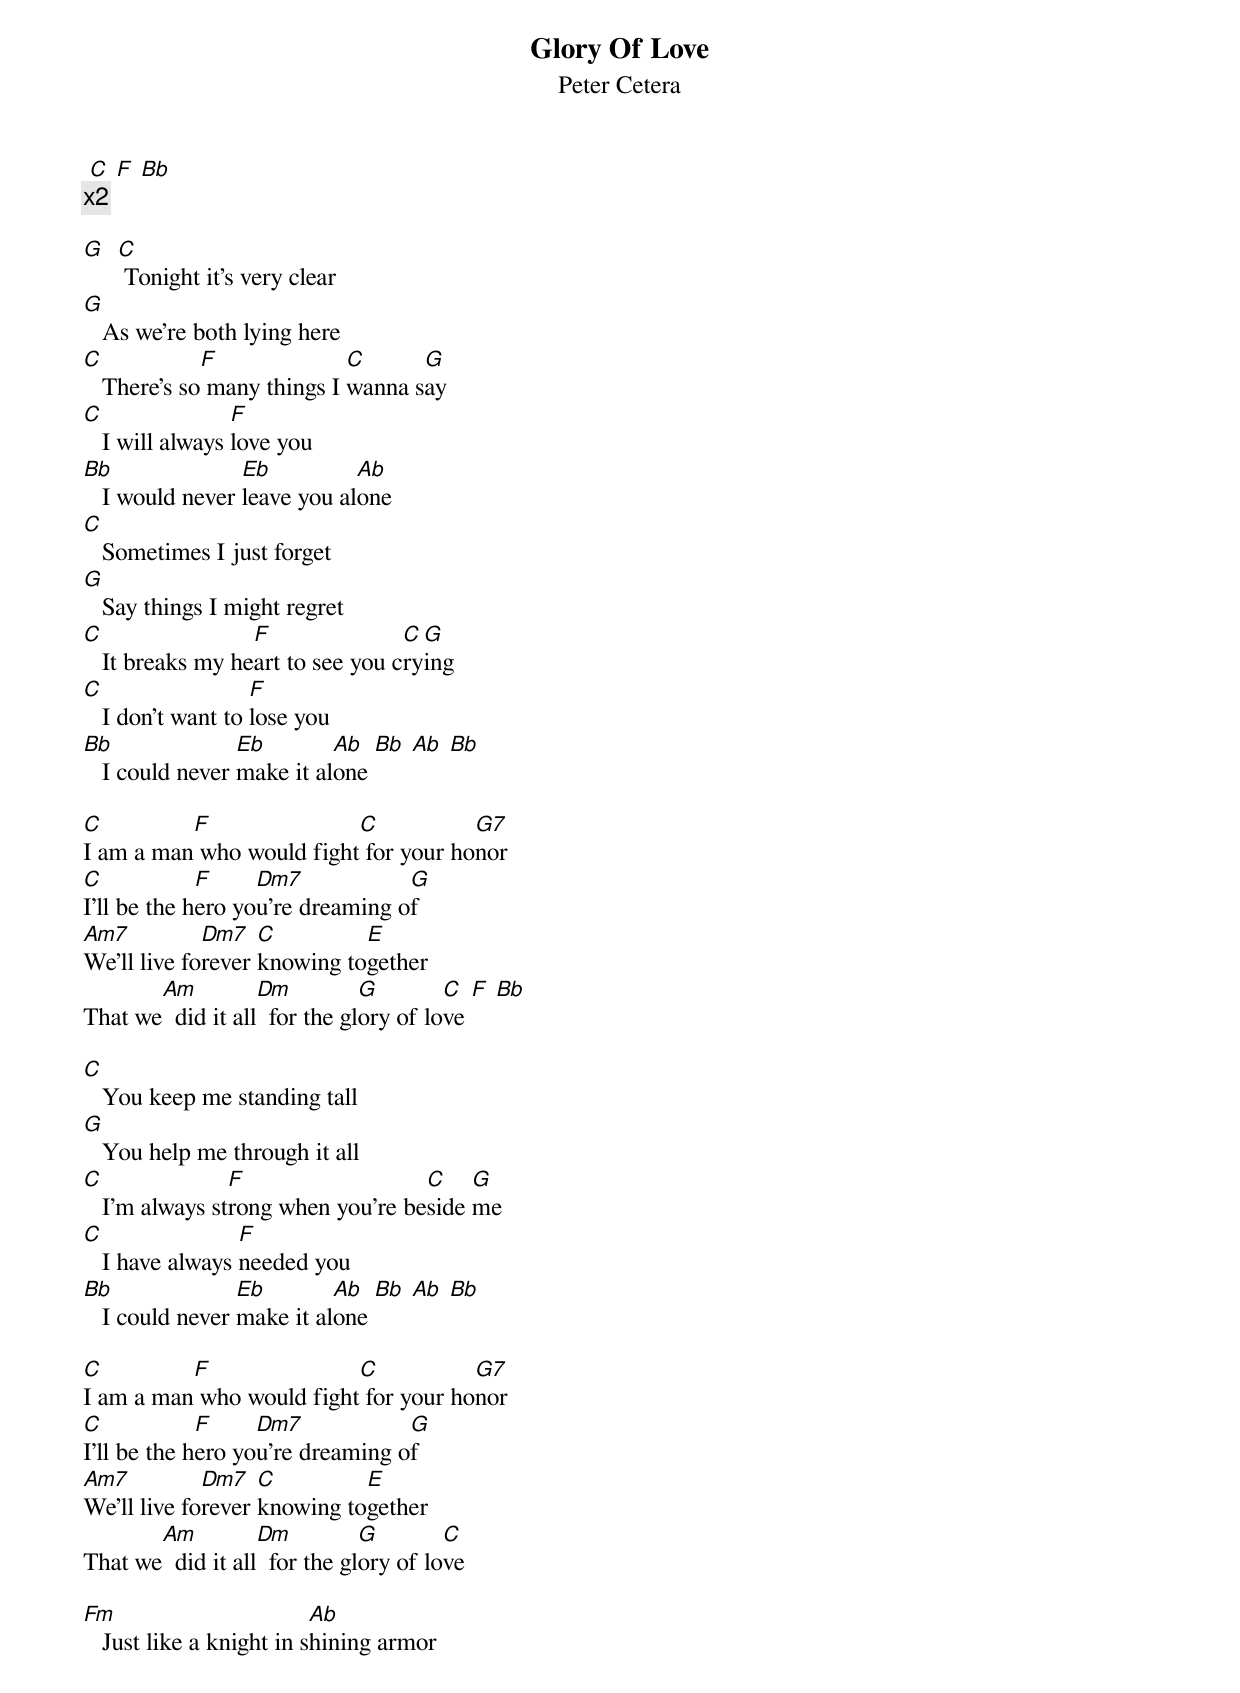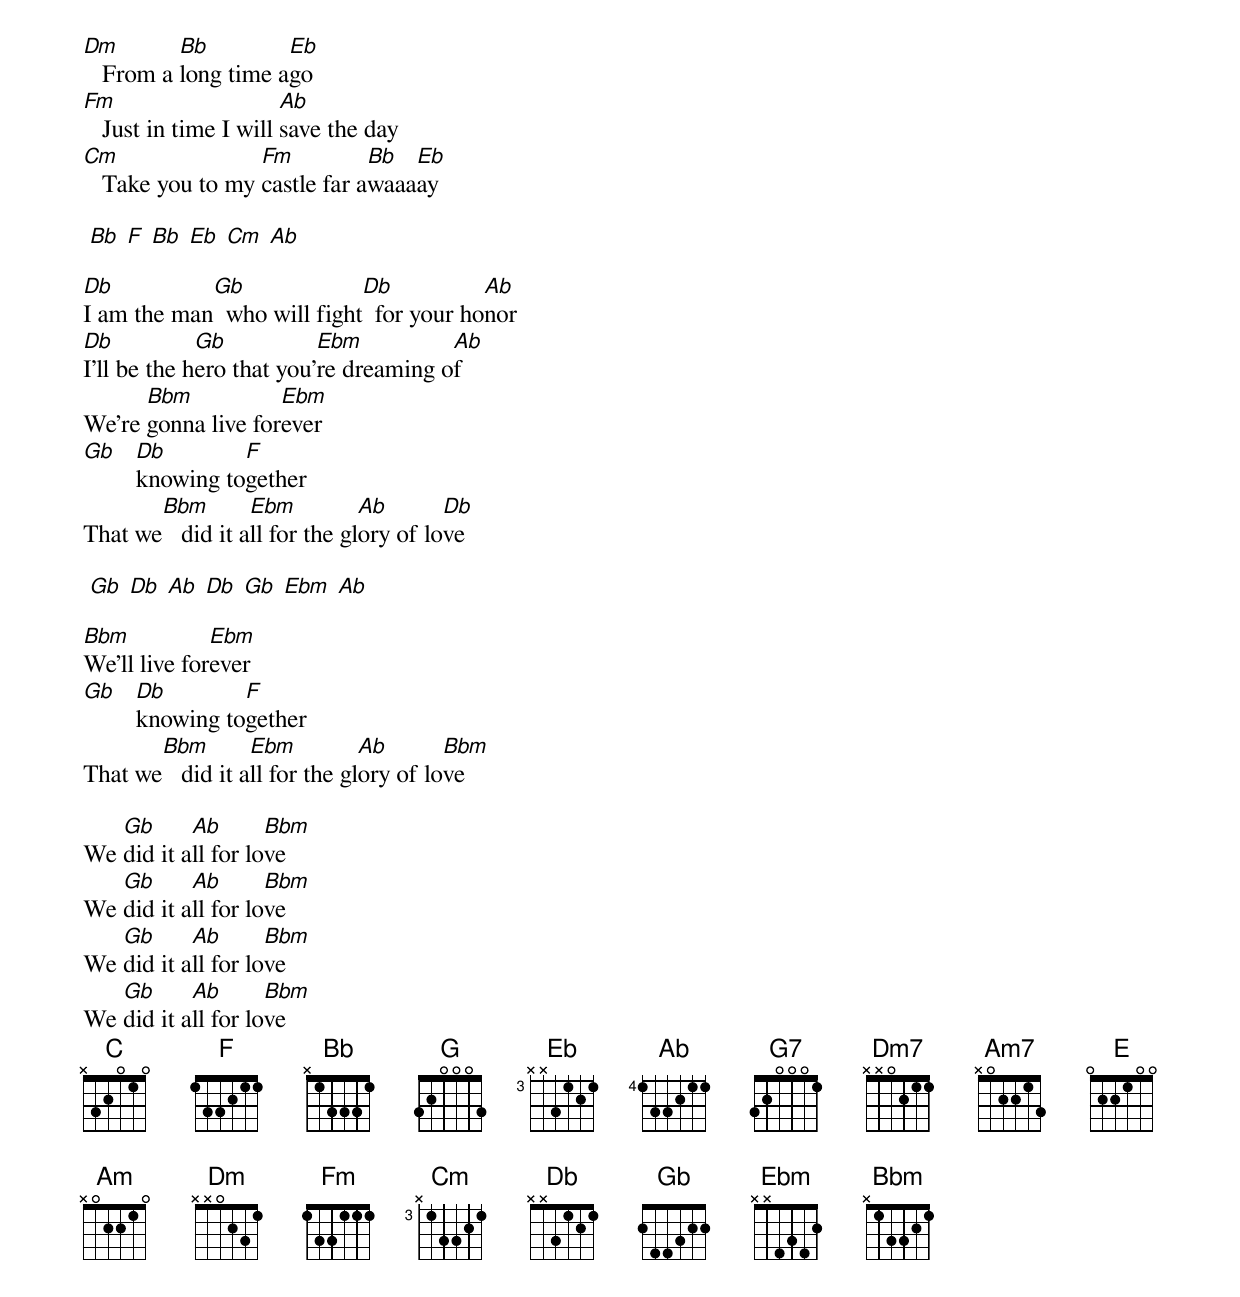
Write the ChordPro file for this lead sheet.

{title: Glory Of Love}
{subtitle: Peter Cetera}

 [C] [F] [Bb]
{c:x2}

[G]  [C] Tonight it's very clear
[G]   As we're both lying here
[C]   There's so[F] many things I [C]wanna s[G]ay
[C]   I will always [F]love you
[Bb]   I would never [Eb]leave you al[Ab]one
[C]   Sometimes I just forget
[G]   Say things I might regret
[C]   It breaks my he[F]art to see you c[C]ry[G]ing
[C]   I don't want to [F]lose you
[Bb]   I could never [Eb]make it al[Ab]one [Bb] [Ab] [Bb]

[C]I am a man[F] who would fight[C] for your ho[G7]nor
[C]I'll be the h[F]ero yo[Dm7]u're dreaming o[G]f
[Am7]We'll live fo[Dm7]rever [C]knowing to[E]gether
That we[Am]  did it all[Dm]  for the gl[G]ory of lo[C]ve [F] [Bb]

[C]   You keep me standing tall
[G]   You help me through it all
[C]   I'm always st[F]rong when you're be[C]side [G]me
[C]   I have always [F]needed you
[Bb]   I could never [Eb]make it al[Ab]one [Bb] [Ab] [Bb]

[C]I am a man[F] who would fight[C] for your ho[G7]nor
[C]I'll be the h[F]ero yo[Dm7]u're dreaming o[G]f
[Am7]We'll live fo[Dm7]rever [C]knowing to[E]gether
That we[Am]  did it all[Dm]  for the gl[G]ory of lo[C]ve

[Fm]   Just like a knight in s[Ab]hining armor
[Dm]   From a [Bb]long time a[Eb]go
[Fm]   Just in time I will [Ab]save the day
[Cm]   Take you to my [Fm]castle far a[Bb]waaa[Eb]ay

 [Bb] [F] [Bb] [Eb] [Cm] [Ab]

[Db]I am the man[Gb]  who will fight[Db]  for your ho[Ab]nor
[Db]I'll be the h[Gb]ero that you'[Ebm]re dreaming o[Ab]f
We're [Bbm]gonna live for[Ebm]ever
[Gb]   [Db]knowing to[F]gether
That we[Bbm]   did it a[Ebm]ll for the gl[Ab]ory of lo[Db]ve

 [Gb] [Db] [Ab] [Db] [Gb] [Ebm] [Ab]

[Bbm]We'll live for[Ebm]ever
[Gb]   [Db]knowing to[F]gether
That we[Bbm]   did it a[Ebm]ll for the gl[Ab]ory of lo[Bbm]ve

We [Gb]did it a[Ab]ll for lo[Bbm]ve
We [Gb]did it a[Ab]ll for lo[Bbm]ve
We [Gb]did it a[Ab]ll for lo[Bbm]ve
We [Gb]did it a[Ab]ll for lo[Bbm]ve
